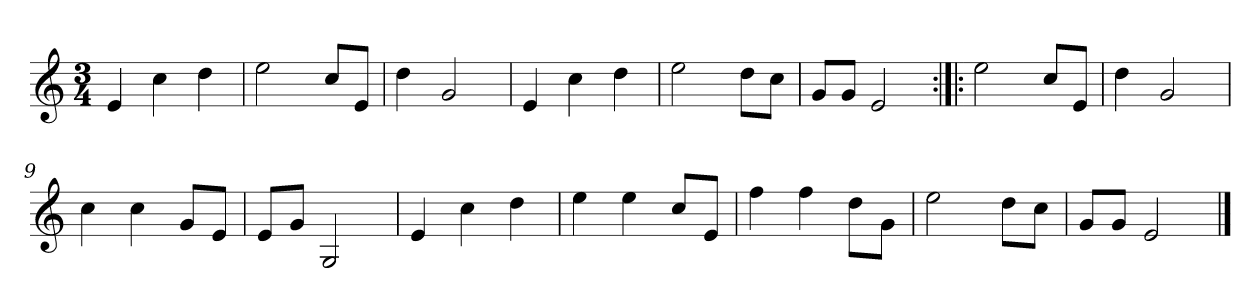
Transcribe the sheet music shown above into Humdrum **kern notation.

**kern
*part1
*staff1
*clefG2
*k[]
*C:
*M3/4
*MM120
=1
4e
4cc
4dd
=2
2ee
8cc/L
8e/J
=3
4dd
2g
=4
4e
4cc
4dd
=5
2ee
8dd\L
8cc\J
=6
8g/L
8g/J
2e
=7:|!|:
2ee
8cc/L
8e/J
=8
4dd
2g
=9
4cc
4cc
8g/L
8e/J
=10
8e/L
8g/J
2G
=11
4e
4cc
4dd
=12
4ee
4ee
8cc/L
8e/J
=13
4ff
4ff
8dd\L
8g\J
=14
2ee
8dd\L
8cc\J
=15
8g/L
8g/J
2e
==
*-
